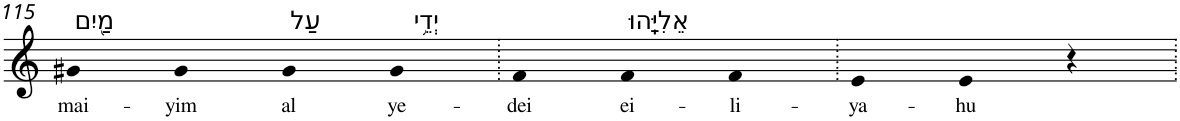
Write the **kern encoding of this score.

**kern	**text
*part1	*part1
*staff1	*staff1
*I"Piano	*
*I'Pno	*
!!LO:PB:g=z
*clefG2	*
*k[]	*
=115	=115
!LO:TX:a:t=מַ֖יִם	!
!	!LO:LY:b
4g#X	mai-
!	!LO:LY:b
4g#	-yim
!LO:TX:a:t=עַל	!
!	!LO:LY:b
4g#	al
!LO:TX:a:t=יְדֵ֥י	!
!	!LO:LY:b
4g#	ye-
=116.	=116.
!	!LO:LY:b
4f	-dei
!LO:TX:a:t=אֵלִיָּֽהוּ	!
!	!LO:LY:b
4f	ei-
!	!LO:LY:b
4f	-li-
=117.	=117.
!	!LO:LY:b
4e	-ya-
!	!LO:LY:b
4e	-hu
4r	.
=.	=.
*-	*-
